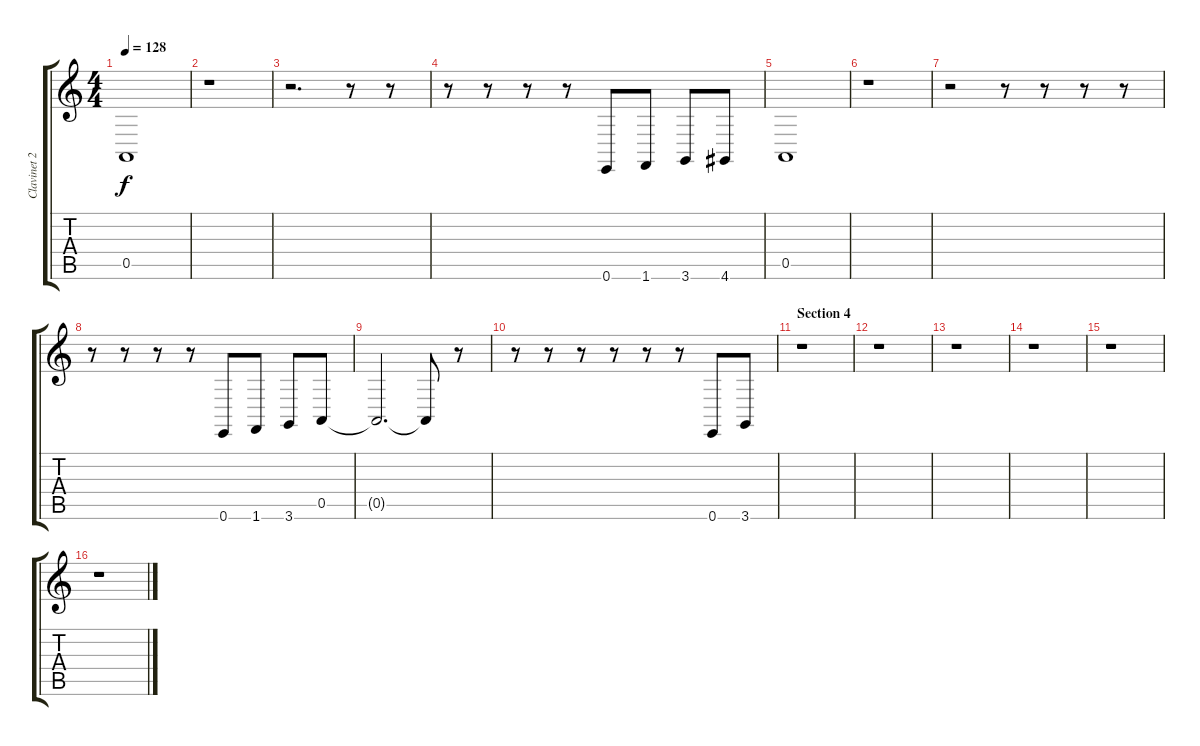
\track ("Clavinet 2" "Clavinet 2") {instrument harpsichord}
\staff {score tabs}
\tuning (E4 B3 G3 D3 A2 E2) {hide}
\ts (4 4)
\tempo 128
\clef g2
\ks c
0.5{t}.1{dy f} |
r.1 |
r.2{d} r.8 r.8 |
r.8 r.8 r.8 r.8 0.6.8 1.6.8 3.6.8 4.6.8 |
0.5.1 |
r.1 |
r.2 r.8 r.8 r.8 r.8 |
r.8 r.8 r.8 r.8 0.6.8 1.6.8 3.6.8 0.5.8 |
0.5{t}.2{d} 0.5{t}.8 r.8 |
r.8 r.8 r.8 r.8 r.8 r.8 0.6.8 3.6.8 |
\section ("" "Section 4")
r.1 |
r.1 |
r.1 |
r.1 |
r.1 |
r.1
